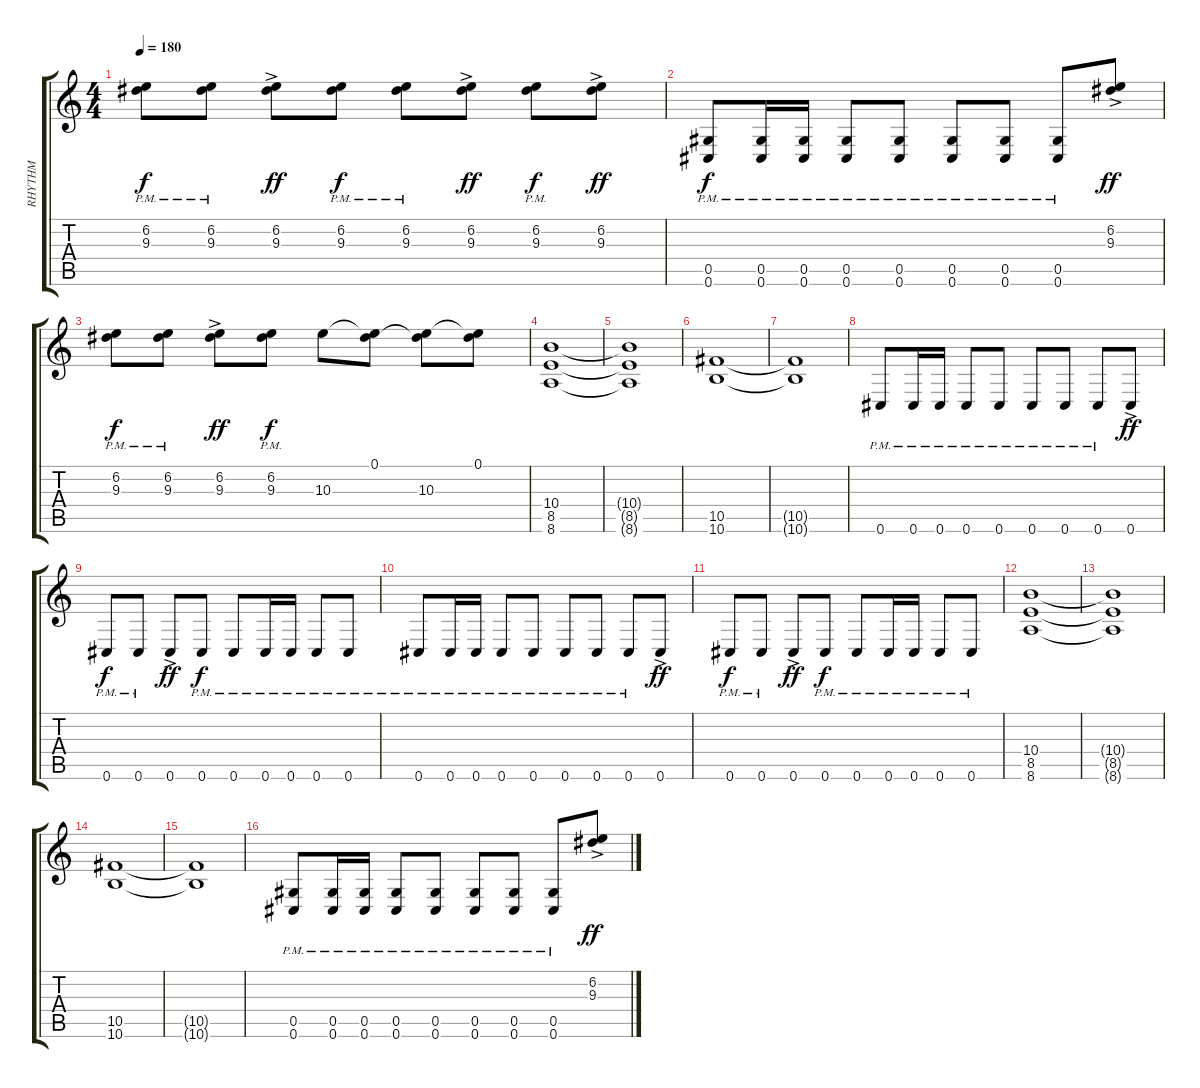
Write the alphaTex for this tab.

\track ("RHYTHM" "RHYTHM") {instrument overdrivenguitar}
\staff {score tabs}
\tuning (Eb4 Bb3 Gb3 Db3 Ab2 Db2) {hide}
\ts (4 4)
\tempo 180
\clef g2
\ks c
(6.2{pm} 9.3{pm}).8{dy f} (6.2{pm} 9.3{pm}).8 (6.2{ac} 9.3{ac}).8{dy ff} (6.2{pm} 9.3{pm}).8{dy f} (6.2{pm} 9.3{pm}).8 (6.2{ac} 9.3{ac}).8{dy ff} (6.2{pm} 9.3{pm}).8{dy f} (6.2{ac} 9.3{ac}).8{dy ff} |
(0.5{pm} 0.6{pm}).8{dy f} (0.5{pm} 0.6{pm}).16 (0.5{pm} 0.6{pm}).16 (0.5{pm} 0.6{pm}).8 (0.5{pm} 0.6{pm}).8 (0.5{pm} 0.6{pm}).8 (0.5{pm} 0.6{pm}).8 (0.5{pm} 0.6{pm}).8 (6.2{ac} 9.3{ac}).8{dy ff} |
(6.2{pm} 9.3{pm}).8{dy f} (6.2{pm} 9.3{pm}).8 (6.2{ac} 9.3{ac}).8{dy ff} (6.2{pm} 9.3{pm}).8{dy f} 10.3.8 (0.1 10.3{t}).8 (0.1{t} 10.3).8 (0.1 10.3{t}).8 |
(10.4 8.5 8.6).1 |
(10.4{t} 8.5{t} 8.6{t}).1 |
(10.5 10.6).1 |
(10.5{t} 10.6{t}).1 |
0.6{pm}.8 0.6{pm}.16 0.6{pm}.16 0.6{pm}.8 0.6{pm}.8 0.6{pm}.8 0.6{pm}.8 0.6{pm}.8 0.6{ac}.8{dy ff} |
0.6{pm}.8{dy f} 0.6{pm}.8 0.6{ac}.8{dy ff} 0.6{pm}.8{dy f} 0.6{pm}.8 0.6{pm}.16 0.6{pm}.16 0.6{pm}.8 0.6{pm}.8 |
0.6{pm}.8 0.6{pm}.16 0.6{pm}.16 0.6{pm}.8 0.6{pm}.8 0.6{pm}.8 0.6{pm}.8 0.6{pm}.8 0.6{ac}.8{dy ff} |
0.6{pm}.8{dy f} 0.6{pm}.8 0.6{ac}.8{dy ff} 0.6{pm}.8{dy f} 0.6{pm}.8 0.6{pm}.16 0.6{pm}.16 0.6{pm}.8 0.6{pm}.8 |
(10.4 8.5 8.6).1 |
(10.4{t} 8.5{t} 8.6{t}).1 |
(10.5 10.6).1 |
(10.5{t} 10.6{t}).1 |
(0.5{pm} 0.6{pm}).8 (0.5{pm} 0.6{pm}).16 (0.5{pm} 0.6{pm}).16 (0.5{pm} 0.6{pm}).8 (0.5{pm} 0.6{pm}).8 (0.5{pm} 0.6{pm}).8 (0.5{pm} 0.6{pm}).8 (0.5{pm} 0.6{pm}).8 (6.2{ac} 9.3{ac}).8{dy ff}
